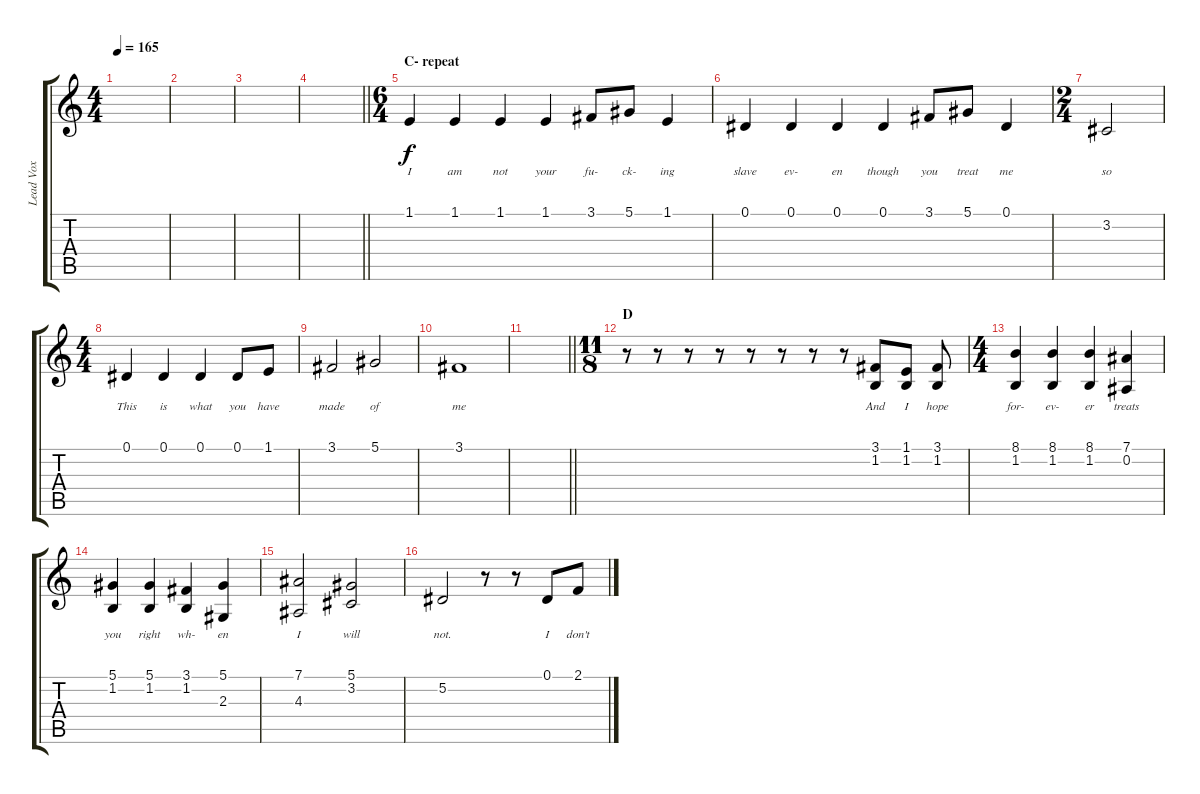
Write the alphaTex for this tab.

\track ("Lead Vox" "Lead Vox") {instrument oboe}
\staff {score tabs}
\tuning (Eb4 Bb3 Gb3 Db3 Ab2 Eb2) {hide}
\ts (4 4)
\tempo 165
\clef g2
\ks c
|
|
|
\barLineRight lightlight
|
\ts (6 4)
\section ("" "C- repeat")
1.1.4{lyrics (0 "I") lyrics (1 "") lyrics (2 "") lyrics (3 "") lyrics (4 "")} 1.1.4{lyrics (0 "am") lyrics (1 "") lyrics (2 "") lyrics (3 "") lyrics (4 "")} 1.1.4{lyrics (0 "not") lyrics (1 "") lyrics (2 "") lyrics (3 "") lyrics (4 "")} 1.1.4{lyrics (0 "your") lyrics (1 "") lyrics (2 "") lyrics (3 "") lyrics (4 "")} 3.1.8{lyrics (0 "fu-") lyrics (1 "") lyrics (2 "") lyrics (3 "") lyrics (4 "")} 5.1.8{lyrics (0 "ck-") lyrics (1 "") lyrics (2 "") lyrics (3 "") lyrics (4 "")} 1.1.4{lyrics (0 "ing") lyrics (1 "") lyrics (2 "") lyrics (3 "") lyrics (4 "")} |
0.1.4{lyrics (0 "slave") lyrics (1 "") lyrics (2 "") lyrics (3 "") lyrics (4 "")} 0.1.4{lyrics (0 "ev-") lyrics (1 "") lyrics (2 "") lyrics (3 "") lyrics (4 "")} 0.1.4{lyrics (0 "en") lyrics (1 "") lyrics (2 "") lyrics (3 "") lyrics (4 "")} 0.1.4{lyrics (0 "though") lyrics (1 "") lyrics (2 "") lyrics (3 "") lyrics (4 "")} 3.1.8{lyrics (0 "you") lyrics (1 "") lyrics (2 "") lyrics (3 "") lyrics (4 "")} 5.1.8{lyrics (0 "treat") lyrics (1 "") lyrics (2 "") lyrics (3 "") lyrics (4 "")} 0.1.4{lyrics (0 "me") lyrics (1 "") lyrics (2 "") lyrics (3 "") lyrics (4 "")} |
\ts (2 4)
3.2.2{lyrics (0 "so") lyrics (1 "") lyrics (2 "") lyrics (3 "") lyrics (4 "")} |
\ts (4 4)
0.1.4{lyrics (0 "This") lyrics (1 "") lyrics (2 "") lyrics (3 "") lyrics (4 "")} 0.1.4{lyrics (0 "is") lyrics (1 "") lyrics (2 "") lyrics (3 "") lyrics (4 "")} 0.1.4{lyrics (0 "what") lyrics (1 "") lyrics (2 "") lyrics (3 "") lyrics (4 "")} 0.1.8{lyrics (0 "you") lyrics (1 "") lyrics (2 "") lyrics (3 "") lyrics (4 "")} 1.1.8{lyrics (0 "have") lyrics (1 "") lyrics (2 "") lyrics (3 "") lyrics (4 "")} |
3.1.2{lyrics (0 "made") lyrics (1 "") lyrics (2 "") lyrics (3 "") lyrics (4 "")} 5.1.2{lyrics (0 "of") lyrics (1 "") lyrics (2 "") lyrics (3 "") lyrics (4 "")} |
3.1.1{lyrics (0 "me") lyrics (1 "") lyrics (2 "") lyrics (3 "") lyrics (4 "")} |
\barLineRight lightlight
|
\ts (11 8)
\section ("" "D")
r.8 r.8 r.8 r.8 r.8 r.8 r.8 r.8 (3.1 1.2).8{lyrics (0 "And") lyrics (1 "") lyrics (2 "") lyrics (3 "") lyrics (4 "")} (1.1 1.2).8{lyrics (0 "I") lyrics (1 "") lyrics (2 "") lyrics (3 "") lyrics (4 "")} (3.1 1.2).8{lyrics (0 "hope") lyrics (1 "") lyrics (2 "") lyrics (3 "") lyrics (4 "")} |
\ts (4 4)
(8.1 1.2).4{lyrics (0 "for-") lyrics (1 "") lyrics (2 "") lyrics (3 "") lyrics (4 "")} (8.1 1.2).4{lyrics (0 "ev-") lyrics (1 "") lyrics (2 "") lyrics (3 "") lyrics (4 "")} (8.1 1.2).4{lyrics (0 "er") lyrics (1 "") lyrics (2 "") lyrics (3 "") lyrics (4 "")} (7.1 0.2).4{lyrics (0 "treats") lyrics (1 "") lyrics (2 "") lyrics (3 "") lyrics (4 "")} |
(5.1 1.2).4{lyrics (0 "you") lyrics (1 "") lyrics (2 "") lyrics (3 "") lyrics (4 "")} (5.1 1.2).4{lyrics (0 "right") lyrics (1 "") lyrics (2 "") lyrics (3 "") lyrics (4 "")} (3.1 1.2).4{lyrics (0 "wh-") lyrics (1 "") lyrics (2 "") lyrics (3 "") lyrics (4 "")} (5.1 2.3).4{lyrics (0 "en") lyrics (1 "") lyrics (2 "") lyrics (3 "") lyrics (4 "")} |
(7.1 4.3).2{lyrics (0 "I") lyrics (1 "") lyrics (2 "") lyrics (3 "") lyrics (4 "")} (5.1 3.2).2{lyrics (0 "will") lyrics (1 "") lyrics (2 "") lyrics (3 "") lyrics (4 "")} |
5.2.2{lyrics (0 "not.") lyrics (1 "") lyrics (2 "") lyrics (3 "") lyrics (4 "")} r.8 r.8 0.1.8{lyrics (0 "I") lyrics (1 "") lyrics (2 "") lyrics (3 "") lyrics (4 "")} 2.1.8{lyrics (0 "don't") lyrics (1 "") lyrics (2 "") lyrics (3 "") lyrics (4 "")}
